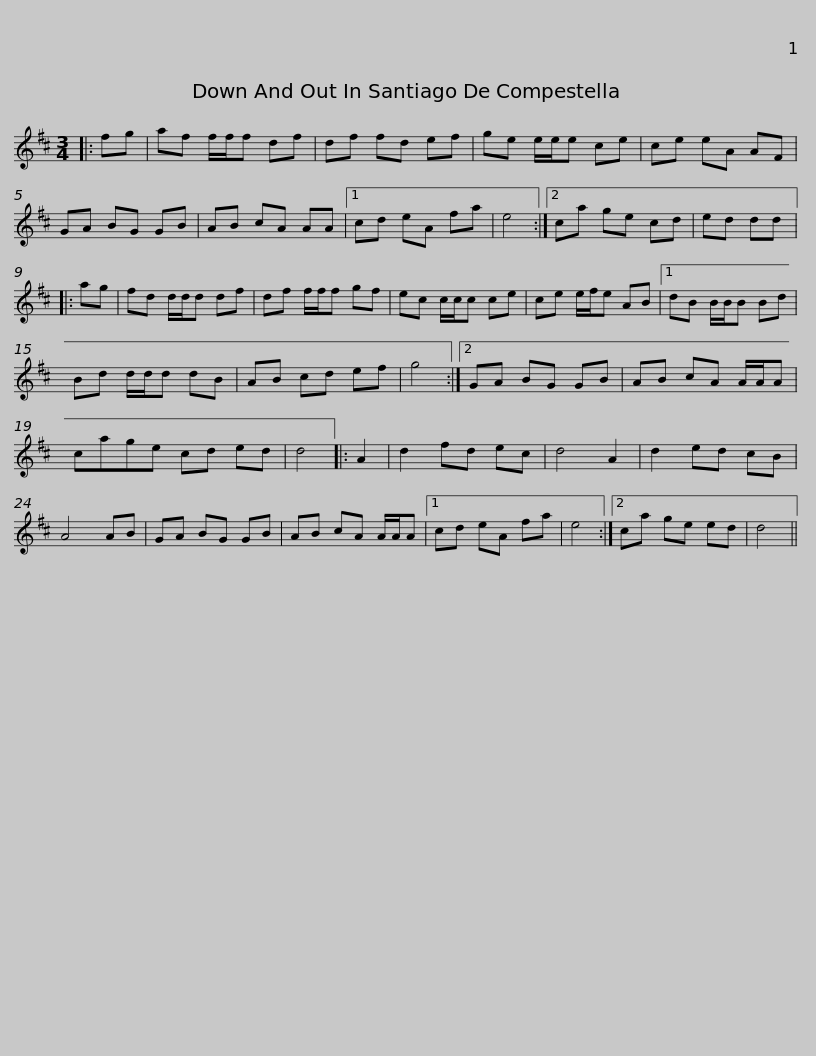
X:1
L:1/8
M:3/4
I:linebreak $
K:D
V:1 treble
V:1
|: fg | af f/f/f df | df fd ef | ge e/e/e ce | ce eA AF | %5
 GA BG GB | AB cA AA |1$ cd eA fa | e4 :|2 ca ge cd | %10
 ed dd |: ag | fd d/d/d df | df f/f/f gf | ec c/c/c ce |$ %15
 ce e/f/e AB |1 dB B/B/B Bd | Bd d/d/d dB | AB cd ef | g4 :|2 %20
 GA BG GB | AB cA A/A/A |$ cage cd ed | d4 |: A2 | %25
 d2 fd ec | d4 A2 | d2 ed cB | A4 AB | GA BG GB | %30
 AB cA A/A/A |1$ cd eA fa | e4 :|2 ca ge ed | d4 || %35
